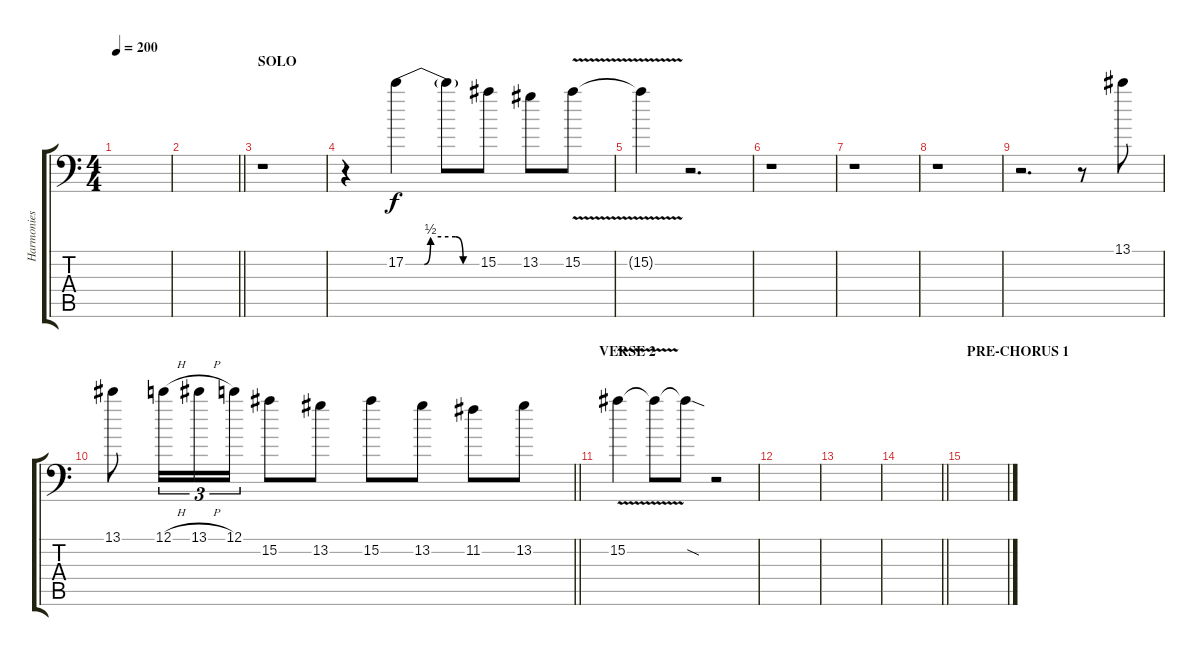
\track ("Harmonies" "Harmonies") {instrument distortionguitar}
\staff {score tabs}
\tuning (C4 G3 Eb3 Bb2 F2 Bb1) {hide}
\ts (4 4)
\tempo 200
\clef f4
\ks c
|
\barLineRight lightlight
|
\section ("" "SOLO")
r.1 |
r.4 17.2{be (custom 0 0 15 0 20 2 40 2 46 0 60 0)}.4{balance 16} 17.2{t}.8 15.2.8 13.2.8 15.2{v}.8 |
15.2{t}.4 r.2{d} |
r.1 |
r.1 |
r.1 |
r.2{d} r.8 13.1.8{balance 16} |
\barLineRight lightlight
13.1.8 12.1{h}.16{tu (3 2)} 13.1{h}.16{tu (3 2)} 12.1.16{tu (3 2)} 15.2.8 13.2.8 15.2.8 13.2.8 11.2.8 13.2.8 |
\section ("" "VERSE 2")
15.2{v}.4 15.2{t}.8 15.2{sod t}.8 r.2 |
|
|
\barLineRight lightlight
|
\section ("" "PRE-CHORUS 1")
